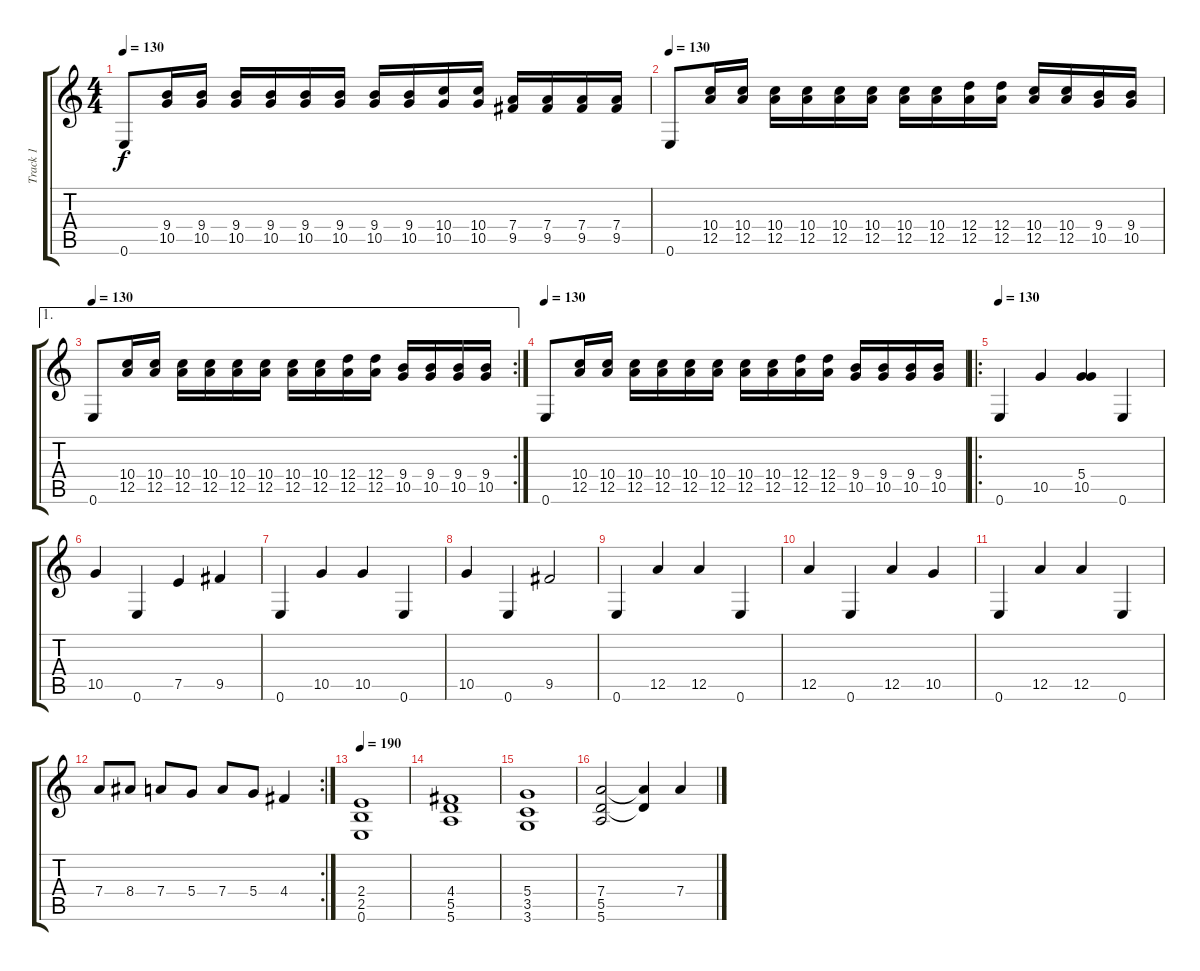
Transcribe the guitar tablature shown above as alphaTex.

\track ("Track 1" "Track 1") {instrument distortionguitar}
\staff {score tabs}
\tuning (E4 B3 G3 D3 A2 E2) {hide}
\ts (4 4)
\tempo 130
\clef g2
\ks c
0.6.8{dy f} (9.4 10.5).16 (9.4 10.5).16 (9.4 10.5).16 (9.4 10.5).16 (9.4 10.5).16 (9.4 10.5).16 (9.4 10.5).16 (9.4 10.5).16 (10.4 10.5).16 (10.4 10.5).16 (7.4 9.5).16 (7.4 9.5).16 (7.4 9.5).16 (7.4 9.5).16 |
\tempo 130
0.6.8 (10.4 12.5).16 (10.4 12.5).16 (10.4 12.5).16 (10.4 12.5).16 (10.4 12.5).16 (10.4 12.5).16 (10.4 12.5).16 (10.4 12.5).16 (12.4 12.5).16 (12.4 12.5).16 (10.4 12.5).16 (10.4 12.5).16 (9.4 10.5).16 (9.4 10.5).16 |
\ae 1
\rc 2
\tempo 130
0.6.8 (10.4 12.5).16 (10.4 12.5).16 (10.4 12.5).16 (10.4 12.5).16 (10.4 12.5).16 (10.4 12.5).16 (10.4 12.5).16 (10.4 12.5).16 (12.4 12.5).16 (12.4 12.5).16 (9.4 10.5).16 (9.4 10.5).16 (9.4 10.5).16 (9.4 10.5).16 |
\tempo 130
0.6.8 (10.4 12.5).16 (10.4 12.5).16 (10.4 12.5).16 (10.4 12.5).16 (10.4 12.5).16 (10.4 12.5).16 (10.4 12.5).16 (10.4 12.5).16 (12.4 12.5).16 (12.4 12.5).16 (9.4 10.5).16 (9.4 10.5).16 (9.4 10.5).16 (9.4 10.5).16 |
\ro
\tempo 130
0.6.4 10.5.4 (5.4 10.5).4 0.6.4 |
10.5.4 0.6.4 7.5.4 9.5.4 |
0.6.4 10.5.4 10.5.4 0.6.4 |
10.5.4 0.6.4 9.5.2 |
0.6.4 12.5.4 12.5.4 0.6.4 |
12.5.4 0.6.4 12.5.4 10.5.4 |
0.6.4 12.5.4 12.5.4 0.6.4 |
\rc 2
7.4.8 8.4.8 7.4.8 5.4.8 7.4.8 5.4.8 4.4.4 |
\tempo 190
(2.4 2.5 0.6).1 |
(4.4 5.5 5.6).1 |
(5.4 3.5 3.6).1 |
(7.4 5.5 5.6).2 (7.4{t} 5.5{t}).4 7.4.4
